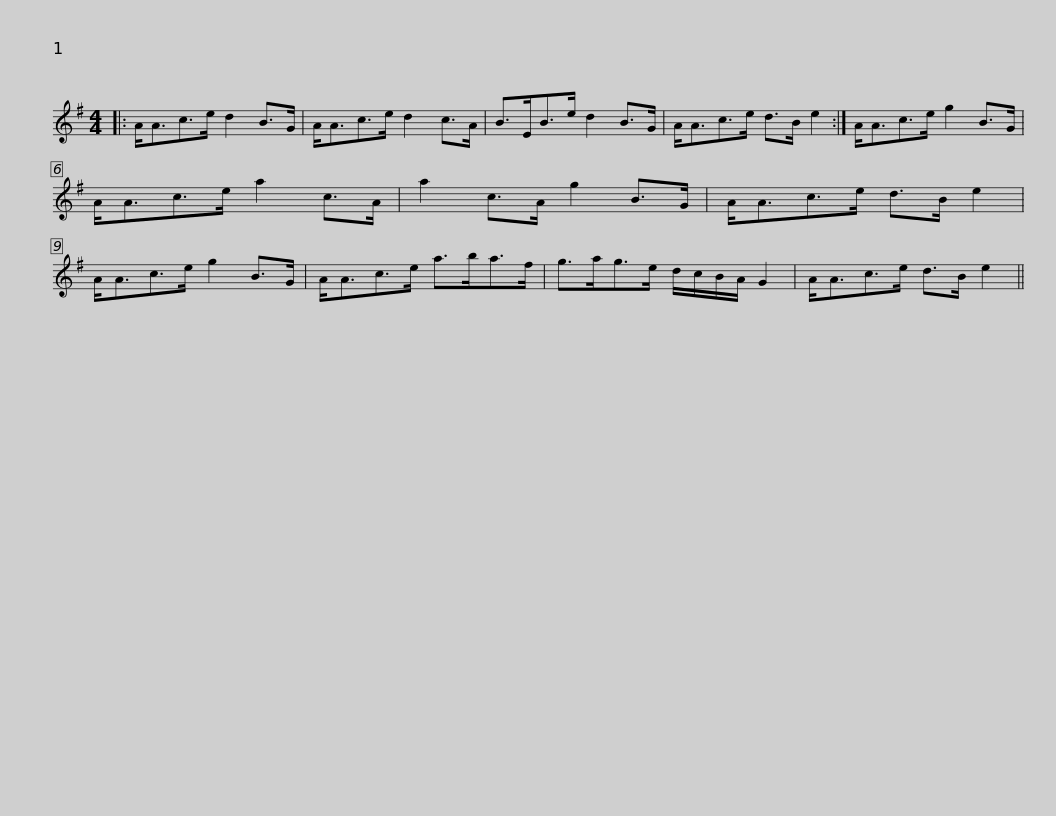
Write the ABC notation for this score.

X:1
L:1/8
M:4/4
I:linebreak $
K:G
V:1 treble
V:1
|: A<Ac>e d2 B>G | A<Ac>e d2 c>A | B>EB>e d2 B>G | A<Ac>e d>B e2 :| A<Ac>e g2 B>G |$ %5
 A<Ac>e a2 c>A | a2 c>A g2 B>G | A<Ac>e d>B e2 | A<Ac>e g2 B>G | A<Ac>e a>ba>f |$ %10
 g>ag>e d/c/B/A/ G2 | A<Ac>e d>B e2 || %12
